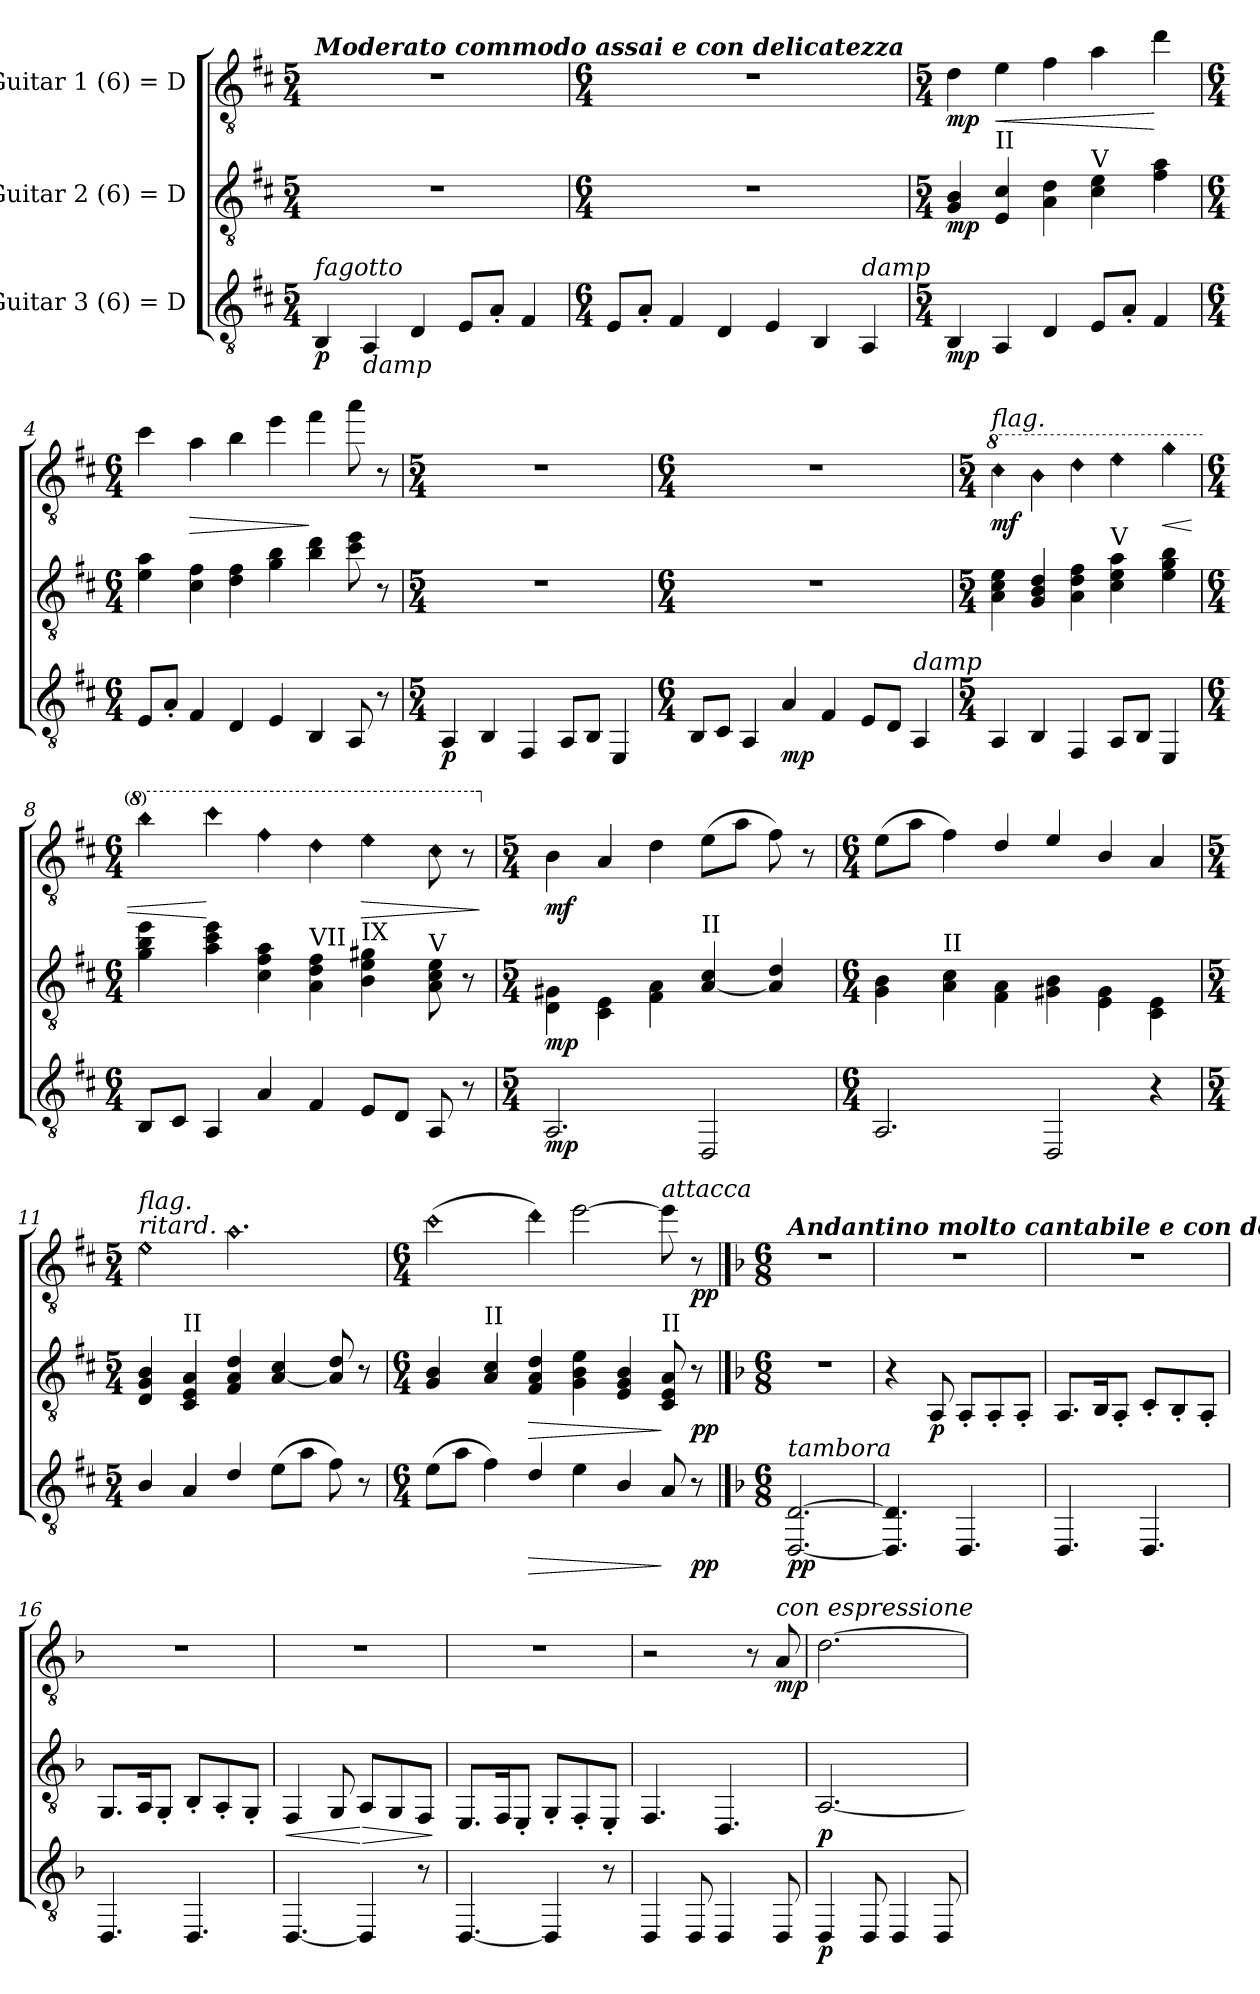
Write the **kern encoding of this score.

**kern	**dynam	**kern	**dynam	**kern	**dynam
*part3	*part3	*part2	*part2	*part1	*part1
*staff3	*staff3	*staff2	*staff2	*staff1	*staff1
*I"Guitar 3 (6) = D	*	*I"Guitar 2 (6) = D	*	*I"Guitar 1 (6) = D	*
*clefGv2	*	*clefGv2	*	*clefGv2	*
*k[f#c#]	*	*k[f#c#]	*	*k[f#c#]	*
*M5/4	*	*M5/4	*	*M5/4	*
*MM104	*	*MM104	*	*MM104	*
=1	=1	=1	=1	=1	=1
!	!	!	!	!LO:TX:a:Bi:t=Moderato commodo assai e con delicatezza	!
!LO:TX:a:i:t=fagotto	!	!	!	!	!
!	!LO:DY:b	!	!	!	!
4BB/	p	4%5r	.	4%5r	.
!LO:TX:b:i:t=damp	!	!	!	!	!
4AA/	.	.	.	.	.
4D/	.	.	.	.	.
8E/L	.	.	.	.	.
8A'/J	.	.	.	.	.
4F#/	.	.	.	.	.
=2	=2	=2	=2	=2	=2
*M6/4	*	*M6/4	*	*M6/4	*
8E/L	.	1.r	.	1.r	.
8A'/J	.	.	.	.	.
4F#/	.	.	.	.	.
4D/	.	.	.	.	.
4E/	.	.	.	.	.
4BB/	.	.	.	.	.
!LO:TX:a:i:t=damp	!	!	!	!	!
4AA/	.	.	.	.	.
=3	=3	=3	=3	=3	=3
*M5/4	*	*M5/4	*	*M5/4	*
!	!LO:DY:b	!	!LO:DY:b	!	!LO:DY:b
4BB/	mp	4G/ 4B/	mp	4d\	mp
!	!	!LO:TX:a:t=II	!	!	!
!	!	!	!	!	!LO:HP:b
4AA/	.	4E/ 4c#/	.	4e\	<
4D/	.	4A\ 4d\	.	4f#\	.
!	!	!LO:TX:a:t=V	!	!	!
8E/L	.	4c#\ 4e\	.	4a\	.
8A'/J	.	.	.	.	.
4F#/	.	4f#\ 4a\	.	4dd\	[
=4	=4	=4	=4	=4	=4
*M6/4	*	*M6/4	*	*M6/4	*
8E/L	.	4e\ 4a\	.	4cc#\	.
8A'/J	.	.	.	.	.
!	!	!	!	!	!LO:HP:b
4F#/	.	4c#\ 4f#\	.	4a\	>
4D/	.	4d\ 4f#\	.	4b\	.
4E/	.	4g\ 4b\	.	4ee\	.
4BB/	.	4b\ 4dd\	.	4ff#\	]
8AA/	.	8cc#\ 8ee\	.	8aa\	.
8r	.	8r	.	8r	.
!!LO:LB:g=z
=5	=5	=5	=5	=5	=5
*M5/4	*	*M5/4	*	*M5/4	*
!	!LO:DY:b	!	!	!	!
4AA/	p	4%5r	.	4%5r	.
4BB/	.	.	.	.	.
4FF#/	.	.	.	.	.
8AA/L	.	.	.	.	.
8BB/J	.	.	.	.	.
4EE/	.	.	.	.	.
=6	=6	=6	=6	=6	=6
*M6/4	*	*M6/4	*	*M6/4	*
8BB/L	.	1.r	.	1.r	.
8C#/J	.	.	.	.	.
4AA/	.	.	.	.	.
!	!LO:DY:b	!	!	!	!
4A/	mp	.	.	.	.
4F#/	.	.	.	.	.
8E/L	.	.	.	.	.
8D/J	.	.	.	.	.
!LO:TX:a:i:t=damp	!	!	!	!	!
4AA/	.	.	.	.	.
=7	=7	=7	=7	=7	=7
*M5/4	*	*M5/4	*	*M5/4	*
*	*	*	*	*8va	*
!	!	!	!	!LO:TX:a:i:t=flag.	!
!	!	!	!	!LO:N:head=diamond	!LO:DY:b
4AA/	.	4A\ 4c#\ 4e\	.	4cc#\	mf
!	!	!	!	!LO:N:head=diamond	!
4BB/	.	4G/ 4B/ 4d/	.	4b\	.
!	!	!	!	!LO:N:head=diamond	!
4FF#/	.	4A\ 4d\ 4f#\	.	4dd\	.
!	!	!LO:TX:a:t=V	!	!	!
!	!	!	!	!LO:N:head=diamond	!
8AA/L	.	4c#\ 4e\ 4a\	.	4ee\	.
8BB/J	.	.	.	.	.
!	!	!	!	!LO:N:head=diamond	!LO:HP:b
4EE/	.	4e\ 4g\ 4b\	.	4gg\	<
=8	=8	=8	=8	=8	=8
*M6/4	*	*M6/4	*	*M6/4	*
!	!	!	!	!LO:N:head=diamond	!
8BB/L	.	4g\ 4b\ 4ee\	.	4bb\	.
8C#/J	.	.	.	.	.
!	!	!	!	!LO:N:head=diamond	!
4AA/	.	4a\ 4cc#\ 4ee\	.	4ccc#\	[
!	!	!	!	!LO:N:head=diamond	!
4A/	.	4c#\ 4f#\ 4a\	.	4ff#\	.
!	!	!LO:TX:a:t=VII	!	!	!
!	!	!	!	!LO:N:head=diamond	!
4F#/	.	4A\ 4d\ 4f#\	.	4dd\	.
!	!	!LO:TX:a:t=IX	!	!	!
!	!	!	!	!LO:N:head=diamond	!LO:HP:b
8E/L	.	4B\ 4e\ 4g#X\	.	4ee\	>
8D/J	.	.	.	.	.
!	!	!LO:TX:a:t=V	!	!	!
!	!	!	!	!LO:N:head=diamond	!
8AA/	.	8A\ 8c#\ 8e\	.	8cc#\	.
8r	.	8r	.	8r	.
.	.	.	.	.	]
!!LO:LB:g=z
=9	=9	=9	=9	=9	=9
*M5/4	*	*M5/4	*	*M5/4	*
*	*	*	*	*X8va	*
!	!LO:DY:b	!	!LO:DY:b	!	!LO:DY:b
2.AA/	mp	4D\ 4G#X\	mp	4B\	mf
.	.	4C#\ 4E\	.	4A/	.
.	.	4F#\ 4A\	.	4d\	.
!	!	!LO:TX:a:t=II	!	!	!
2DD/	.	[4A/ 4c#/	.	(8e\L	.
.	.	.	.	8a\J	.
.	.	4A/] 4d/	.	8f#\)	.
.	.	.	.	8r	.
=10	=10	=10	=10	=10	=10
*M6/4	*	*M6/4	*	*M6/4	*
2.AA/	.	4G\ 4B\	.	(8e\L	.
.	.	.	.	8a\J	.
!	!	!LO:TX:a:t=II	!	!	!
.	.	4A\ 4c#\	.	4f#\)	.
.	.	4F#\ 4A\	.	4d/	.
2DD/	.	4G#X\ 4B\	.	4e/	.
.	.	4E\ 4G#\	.	4B/	.
4r	.	4C#\ 4E\	.	4A/	.
=11	=11	=11	=11	=11	=11
*M5/4	*	*M5/4	*	*M5/4	*
!	!	!	!	!LO:TX:a:i:t=ritard.	!
!	!	!	!	!LO:TX:a:i:t=flag.	!
!	!	!	!	!LO:N:head=diamond	!
4B/	.	4D/ 4G/ 4B/	.	2e\	.
!	!	!LO:TX:a:t=II	!	!	!
4A/	.	4C#/ 4E/ 4A/	.	.	.
!	!	!	!	!LO:N:head=diamond	!
4d/	.	4F#/ 4A/ 4d/	.	2.a\	.
(8e\L	.	[4A/ 4c#/	.	.	.
8a\J	.	.	.	.	.
8f#\)	.	8A/] 8d/	.	.	.
8r	.	8r	.	.	.
=12	=12	=12	=12	=12	=12
*M6/4	*	*M6/4	*	*M6/4	*
!	!	!	!	!LO:N:head=diamond	!
(8e\L	.	4G/ 4B/	.	(2cc#\	.
8a\J	.	.	.	.	.
!	!	!LO:TX:a:t=II	!	!	!
4f#\)	.	4A/ 4c#/	.	.	.
!	!LO:HP:b	!	!LO:HP:b	!LO:N:head=diamond	!
4d/	>	4F#/ 4A/ 4d/	>	4dd\)	.
4e\	.	4G\ 4B\ 4e\	.	[2ee\	.
4B/	.	4E/ 4G/ 4B/	.	.	.
!	!	!	!	!LO:TX:a:i:t=attacca	!
!	!	!LO:TX:a:t=II	!	!	!
8A/	]	8C#/ 8E/ 8A/	]	8ee\]	.
!	!LO:DY:b	!	!LO:DY:b	!	!LO:DY:b
8r	pp	8r	pp	8r	pp
!!LO:PB:g=z
==13	==13	==13	==13	==13	==13
*k[b-]	*	*k[b-]	*	*k[b-]	*
*M6/8	*	*M6/8	*	*M6/8	*
*	*	*	*	*MM90	*
!	!	!	!	!LO:TX:a:Bi:t=Andantino molto cantabile e con dolore	!
!LO:TX:a:i:t=tambora	!	!	!	!	!
!	!LO:DY:b	!	!	!	!
[2.DD/ [2.D/	pp	2.r	.	2.r	.
=14	=14	=14	=14	=14	=14
4.DD/] 4.D/]	.	4r	.	2.r	.
!	!	!	!LO:DY:b	!	!
.	.	8AA/	p	.	.
4.DD/	.	8AA'/L	.	.	.
.	.	8AA'/	.	.	.
.	.	8AA'/J	.	.	.
=15	=15	=15	=15	=15	=15
4.DD/	.	8.AA/L	.	2.r	.
.	.	16BB-/K	.	.	.
.	.	8AA'/J	.	.	.
4.DD/	.	8C'/L	.	.	.
.	.	8BB-'/	.	.	.
.	.	8AA'/J	.	.	.
=16	=16	=16	=16	=16	=16
4.DD/	.	8.GG/L	.	2.r	.
.	.	16AA/K	.	.	.
.	.	8GG'/J	.	.	.
4.DD/	.	8BB-'/L	.	.	.
.	.	8AA'/	.	.	.
.	.	8GG'/J	.	.	.
=17	=17	=17	=17	=17	=17
!	!	!	!LO:HP:b	!	!
[4.DD/	.	4FF/	<	2.r	.
.	.	8GG/	.	.	.
!	!	!	!LO:HP:n=1:b	!	!
4DD/]	.	8AA/L	[ >	.	.
.	.	8GG/	.	.	.
8r	.	8FF/J	.	.	.
.	.	.	]	.	.
!!LO:LB:g=z
=18	=18	=18	=18	=18	=18
[4.DD/	.	8.EE/L	.	2.r	.
.	.	16FF/K	.	.	.
.	.	8EE'/J	.	.	.
4DD/]	.	8GG'/L	.	.	.
.	.	8FF'/	.	.	.
8r	.	8EE'/J	.	.	.
=19	=19	=19	=19	=19	=19
4DD/	.	4.FF/	.	2r	.
8DD/	.	.	.	.	.
4DD/	.	4.DD/	.	.	.
.	.	.	.	8r	.
!	!	!	!	!LO:TX:a:i:t=con espressione	!
!	!	!	!	!	!LO:DY:b
8DD/	.	.	.	8A/	mp
=20	=20	=20	=20	=20	=20
!	!LO:DY:b	!	!LO:DY:b	!	!
4DD/	p	[2.AA/	p	[2.d\	.
8DD/	.	.	.	.	.
4DD/	.	.	.	.	.
8DD/	.	.	.	.	.
=	=	=	=	=	=
*-	*-	*-	*-	*-	*-
